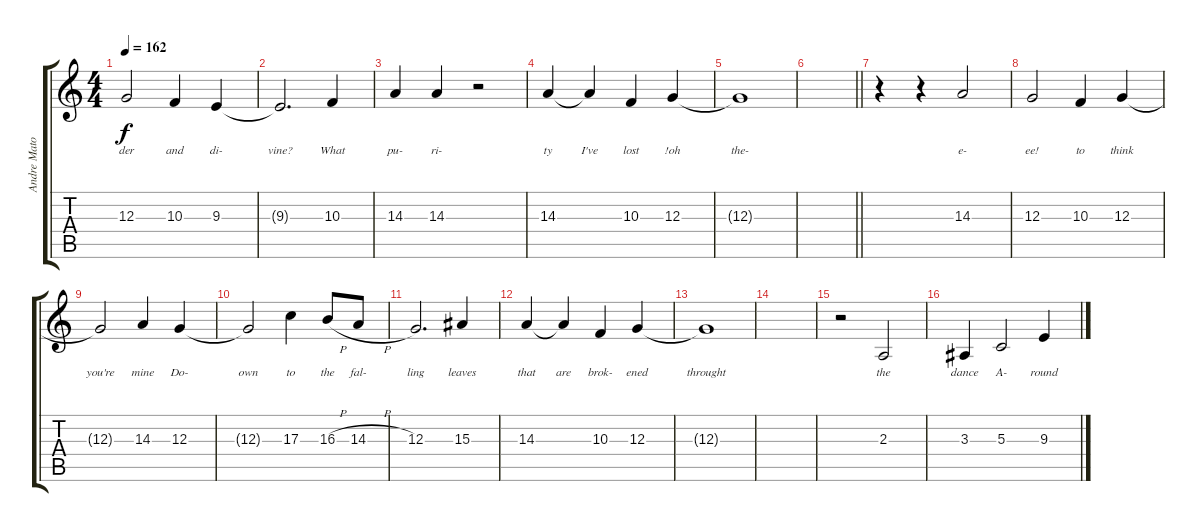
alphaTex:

\track ("Andre Matos" "Andre Mato") {instrument lead8bassandlead}
\staff {score tabs}
\tuning (E4 B3 G3 D3 A2 E2) {hide}
\ts (4 4)
\tempo 162
\clef g2
\ks c
12.3{t}.2{lyrics (0 "der") lyrics (1 "") lyrics (2 "") lyrics (3 "") lyrics (4 "") dy f} 10.3.4{lyrics (0 "and") lyrics (1 "") lyrics (2 "") lyrics (3 "") lyrics (4 "")} 9.3.4{lyrics (0 "di-") lyrics (1 "") lyrics (2 "") lyrics (3 "") lyrics (4 "")} |
9.3{t}.2{d lyrics (0 "vine?") lyrics (1 "") lyrics (2 "") lyrics (3 "") lyrics (4 "")} 10.3.4{lyrics (0 "What") lyrics (1 "") lyrics (2 "") lyrics (3 "") lyrics (4 "")} |
14.3.4{lyrics (0 "pu-") lyrics (1 "") lyrics (2 "") lyrics (3 "") lyrics (4 "")} 14.3.4{lyrics (0 "ri-") lyrics (1 "") lyrics (2 "") lyrics (3 "") lyrics (4 "")} r.2 |
14.3.4{lyrics (0 "ty") lyrics (1 "") lyrics (2 "") lyrics (3 "") lyrics (4 "")} 14.3{t}.4{lyrics (0 "I've") lyrics (1 "") lyrics (2 "") lyrics (3 "") lyrics (4 "")} 10.3.4{lyrics (0 "lost") lyrics (1 "") lyrics (2 "") lyrics (3 "") lyrics (4 "")} 12.3.4{lyrics (0 "!oh") lyrics (1 "") lyrics (2 "") lyrics (3 "") lyrics (4 "")} |
12.3{t}.1{lyrics (0 "the-") lyrics (1 "") lyrics (2 "") lyrics (3 "") lyrics (4 "")} |
\barLineRight lightlight
|
r.4 r.4 14.3.2{lyrics (0 "e-") lyrics (1 "") lyrics (2 "") lyrics (3 "") lyrics (4 "")} |
12.3.2{lyrics (0 "ee!") lyrics (1 "") lyrics (2 "") lyrics (3 "") lyrics (4 "")} 10.3.4{lyrics (0 "to") lyrics (1 "") lyrics (2 "") lyrics (3 "") lyrics (4 "")} 12.3.4{lyrics (0 "think") lyrics (1 "") lyrics (2 "") lyrics (3 "") lyrics (4 "")} |
12.3{t}.2{lyrics (0 "you're") lyrics (1 "") lyrics (2 "") lyrics (3 "") lyrics (4 "")} 14.3.4{lyrics (0 "mine") lyrics (1 "") lyrics (2 "") lyrics (3 "") lyrics (4 "")} 12.3.4{lyrics (0 "Do-") lyrics (1 "") lyrics (2 "") lyrics (3 "") lyrics (4 "")} |
12.3{t}.2{lyrics (0 "own") lyrics (1 "") lyrics (2 "") lyrics (3 "") lyrics (4 "")} 17.3.4{lyrics (0 "to") lyrics (1 "") lyrics (2 "") lyrics (3 "") lyrics (4 "")} 16.3{h}.8{lyrics (0 "the") lyrics (1 "") lyrics (2 "") lyrics (3 "") lyrics (4 "")} 14.3{h}.8{lyrics (0 "fal-") lyrics (1 "") lyrics (2 "") lyrics (3 "") lyrics (4 "")} |
12.3.2{d lyrics (0 "ling") lyrics (1 "") lyrics (2 "") lyrics (3 "") lyrics (4 "")} 15.3.4{lyrics (0 "leaves") lyrics (1 "") lyrics (2 "") lyrics (3 "") lyrics (4 "")} |
14.3.4{lyrics (0 "that") lyrics (1 "") lyrics (2 "") lyrics (3 "") lyrics (4 "")} 14.3{t}.4{lyrics (0 "are") lyrics (1 "") lyrics (2 "") lyrics (3 "") lyrics (4 "")} 10.3.4{lyrics (0 "brok-") lyrics (1 "") lyrics (2 "") lyrics (3 "") lyrics (4 "")} 12.3.4{lyrics (0 "ened") lyrics (1 "") lyrics (2 "") lyrics (3 "") lyrics (4 "")} |
12.3{t}.1{lyrics (0 "throught") lyrics (1 "") lyrics (2 "") lyrics (3 "") lyrics (4 "")} |
|
r.2 2.3.2{lyrics (0 "the") lyrics (1 "") lyrics (2 "") lyrics (3 "") lyrics (4 "")} |
3.3.4{lyrics (0 "dance") lyrics (1 "") lyrics (2 "") lyrics (3 "") lyrics (4 "")} 5.3.2{lyrics (0 "A-") lyrics (1 "") lyrics (2 "") lyrics (3 "") lyrics (4 "")} 9.3.4{lyrics (0 "round") lyrics (1 "") lyrics (2 "") lyrics (3 "") lyrics (4 "")}
